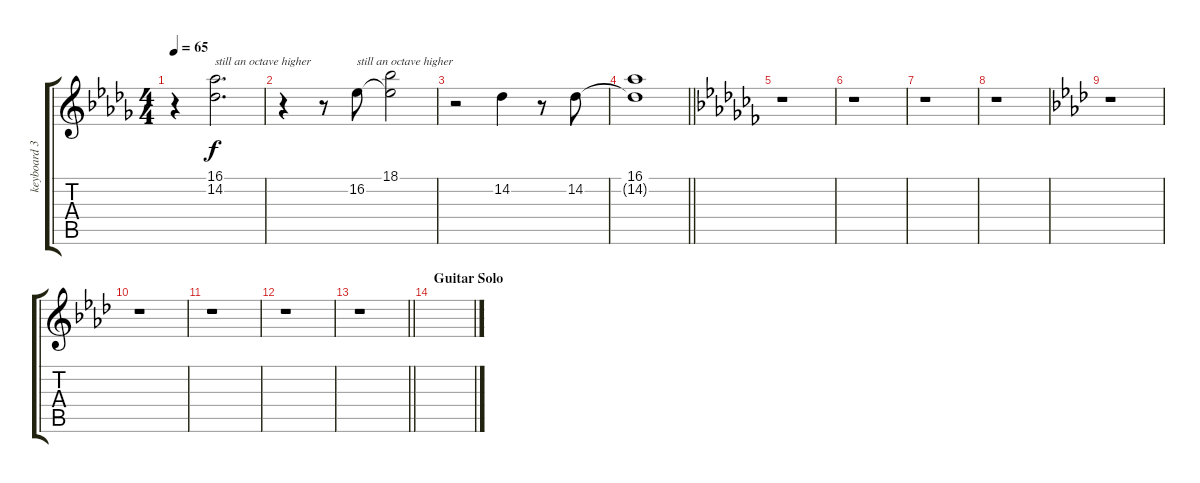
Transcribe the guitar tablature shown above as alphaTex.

\track ("keyboard 3" "keyboard 3") {instrument stringensemble2}
\staff {score tabs}
\tuning (E4 B3 G3 D3 A2 E2) {hide}
\ts (4 4)
\tempo 65
\clef g2
\ks db
r.4{dy f} (16.1 14.2).2{d txt "still an octave higher"} |
r.4 r.8 16.2.8{txt "still an octave higher"} (18.1 16.2{t}).2 |
r.2 14.2.4 r.8 14.2.8 |
\barLineRight lightlight
(16.1 14.2{t}).1 |
\ks cb
r.1 |
r.1 |
r.1 |
r.1 |
\ks ab
r.1 |
r.1 |
r.1 |
r.1 |
\barLineRight lightlight
r.1 |
\section ("" "Guitar Solo")
